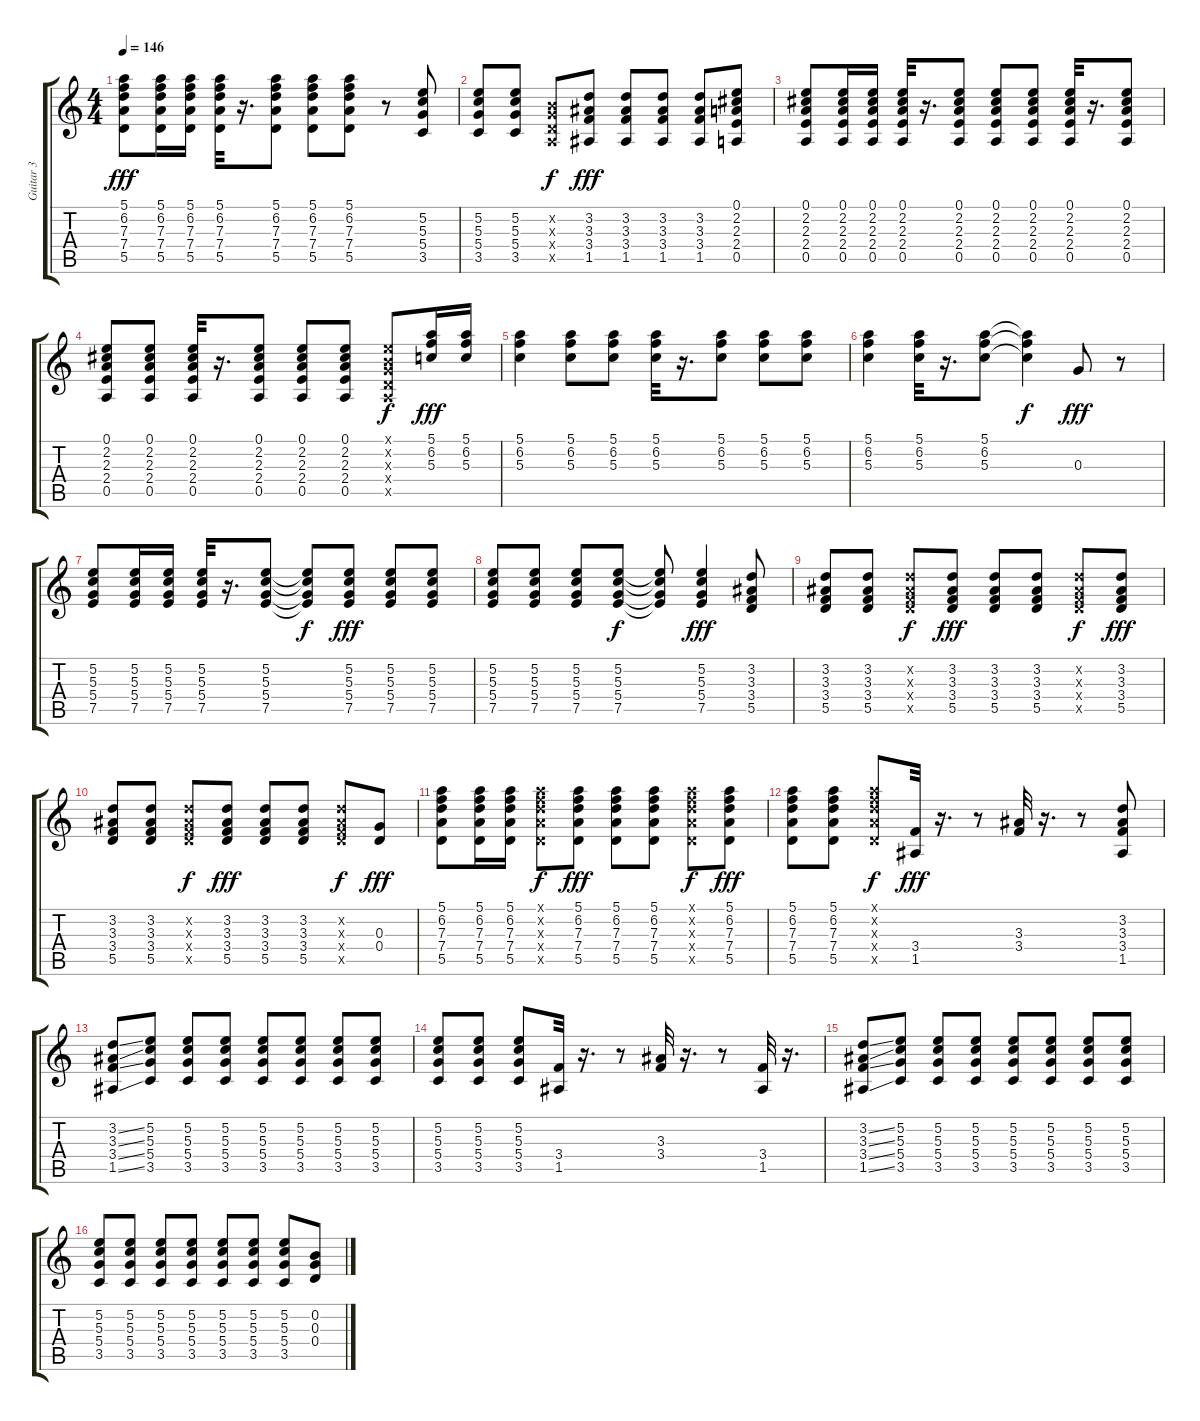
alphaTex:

\track ("Guitar 3" "Guitar 3") {instrument electricguitarjazz}
\staff {score tabs}
\tuning (E4 B3 G3 D3 A2 E2) {hide}
\ts (4 4)
\tempo 146
\clef g2
\ks c
(5.1 6.2 7.3 7.4 5.5).8{dy fff} (5.1 6.2 7.3 7.4 5.5).16 (5.1 6.2 7.3 7.4 5.5).16 (5.1 6.2 7.3 7.4 5.5).32 r.16{d} (5.1 6.2 7.3 7.4 5.5).8 (5.1 6.2 7.3 7.4 5.5).8 (5.1 6.2 7.3 7.4 5.5).8 r.8 (5.2 5.3 5.4 3.5).8 |
(5.2 5.3 5.4 3.5).8 (5.2 5.3 5.4 3.5).8 (0.2{x} 0.3{x} 0.4{x} 0.5{x}).8{dy f} (3.2 3.3 3.4 1.5).8{dy fff} (3.2 3.3 3.4 1.5).8 (3.2 3.3 3.4 1.5).8 (3.2 3.3 3.4 1.5).8 (0.1 2.2 2.3 2.4 0.5).8 |
(0.1 2.2 2.3 2.4 0.5).8 (0.1 2.2 2.3 2.4 0.5).16 (0.1 2.2 2.3 2.4 0.5).16 (0.1 2.2 2.3 2.4 0.5).32 r.16{d} (0.1 2.2 2.3 2.4 0.5).8 (0.1 2.2 2.3 2.4 0.5).8 (0.1 2.2 2.3 2.4 0.5).8 (0.1 2.2 2.3 2.4 0.5).32 r.16{d} (0.1 2.2 2.3 2.4 0.5).8 |
(0.1 2.2 2.3 2.4 0.5).8 (0.1 2.2 2.3 2.4 0.5).8 (0.1 2.2 2.3 2.4 0.5).32 r.16{d} (0.1 2.2 2.3 2.4 0.5).8 (0.1 2.2 2.3 2.4 0.5).8 (0.1 2.2 2.3 2.4 0.5).8 (0.1{x} 0.2{x} 0.3{x} 0.4{x} 0.5{x}).8{dy f} (5.1 6.2 5.3).16{dy fff} (5.1 6.2 5.3).16 |
(5.1 6.2 5.3).4 (5.1 6.2 5.3).8 (5.1 6.2 5.3).8 (5.1 6.2 5.3).32 r.16{d} (5.1 6.2 5.3).8 (5.1 6.2 5.3).8 (5.1 6.2 5.3).8 |
(5.1 6.2 5.3).4 (5.1 6.2 5.3).32 r.16{d} (5.1 6.2 5.3).8 (5.1{t} 6.2{t} 5.3{t}).4{dy f} 0.3.8{dy fff} r.8 |
(5.2 5.3 5.4 7.5).8 (5.2 5.3 5.4 7.5).16 (5.2 5.3 5.4 7.5).16 (5.2 5.3 5.4 7.5).32 r.16{d} (5.2 5.3 5.4 7.5).8 (5.2{t} 5.3{t} 5.4{t} 7.5{t}).8{dy f} (5.2 5.3 5.4 7.5).8{dy fff} (5.2 5.3 5.4 7.5).8 (5.2 5.3 5.4 7.5).8 |
(5.2 5.3 5.4 7.5).8 (5.2 5.3 5.4 7.5).8 (5.2 5.3 5.4 7.5).8 (5.2 5.3 5.4 7.5).8{dy f} (5.2{t} 5.3{t} 5.4{t} 7.5{t}).8 (5.2 5.3 5.4 7.5).4{dy fff} (3.2 3.3 3.4 5.5).8 |
(3.2 3.3 3.4 5.5).8 (3.2 3.3 3.4 5.5).8 (3.2{x} 3.3{x} 3.4{x} 5.5{x}).8{dy f} (3.2 3.3 3.4 5.5).8{dy fff} (3.2 3.3 3.4 5.5).8 (3.2 3.3 3.4 5.5).8 (3.2{x} 3.3{x} 3.4{x} 5.5{x}).8{dy f} (3.2 3.3 3.4 5.5).8{dy fff} |
(3.2 3.3 3.4 5.5).8 (3.2 3.3 3.4 5.5).8 (3.2{x} 3.3{x} 3.4{x} 5.5{x}).8{dy f} (3.2 3.3 3.4 5.5).8{dy fff} (3.2 3.3 3.4 5.5).8 (3.2 3.3 3.4 5.5).8 (3.2{x} 3.3{x} 3.4{x} 5.5{x}).8{dy f} (0.3 0.4).8{dy fff} |
(5.1 6.2 7.3 7.4 5.5).8 (5.1 6.2 7.3 7.4 5.5).16 (5.1 6.2 7.3 7.4 5.5).16 (5.1{x} 6.2{x} 7.3{x} 7.4{x} 5.5{x}).8{dy f} (5.1 6.2 7.3 7.4 5.5).8{dy fff} (5.1 6.2 7.3 7.4 5.5).8 (5.1 6.2 7.3 7.4 5.5).8 (5.1{x} 6.2{x} 7.3{x} 7.4{x} 5.5{x}).8{dy f} (5.1 6.2 7.3 7.4 5.5).8{dy fff} |
(5.1 6.2 7.3 7.4 5.5).8 (5.1 6.2 7.3 7.4 5.5).8 (5.1{x} 6.2{x} 7.3{x} 7.4{x} 5.5{x}).8{dy f} (3.4 1.5).32{dy fff} r.16{d} r.8 (3.3 3.4).32 r.16{d} r.8 (3.2 3.3 3.4 1.5).8 |
(3.2{ss} 3.3{ss} 3.4{ss} 1.5{ss}).8 (5.2 5.3 5.4 3.5).8 (5.2 5.3 5.4 3.5).8 (5.2 5.3 5.4 3.5).8 (5.2 5.3 5.4 3.5).8 (5.2 5.3 5.4 3.5).8 (5.2 5.3 5.4 3.5).8 (5.2 5.3 5.4 3.5).8 |
(5.2 5.3 5.4 3.5).8 (5.2 5.3 5.4 3.5).8 (5.2 5.3 5.4 3.5).8 (3.4 1.5).32 r.16{d} r.8 (3.3 3.4).32 r.16{d} r.8 (3.4 1.5).32 r.16{d} |
(3.2{ss} 3.3{ss} 3.4{ss} 1.5{ss}).8 (5.2 5.3 5.4 3.5).8 (5.2 5.3 5.4 3.5).8 (5.2 5.3 5.4 3.5).8 (5.2 5.3 5.4 3.5).8 (5.2 5.3 5.4 3.5).8 (5.2 5.3 5.4 3.5).8 (5.2 5.3 5.4 3.5).8 |
(5.2 5.3 5.4 3.5).8 (5.2 5.3 5.4 3.5).8 (5.2 5.3 5.4 3.5).8 (5.2 5.3 5.4 3.5).8 (5.2 5.3 5.4 3.5).8 (5.2 5.3 5.4 3.5).8 (5.2 5.3 5.4 3.5).8 (0.2 0.3 0.4).8
